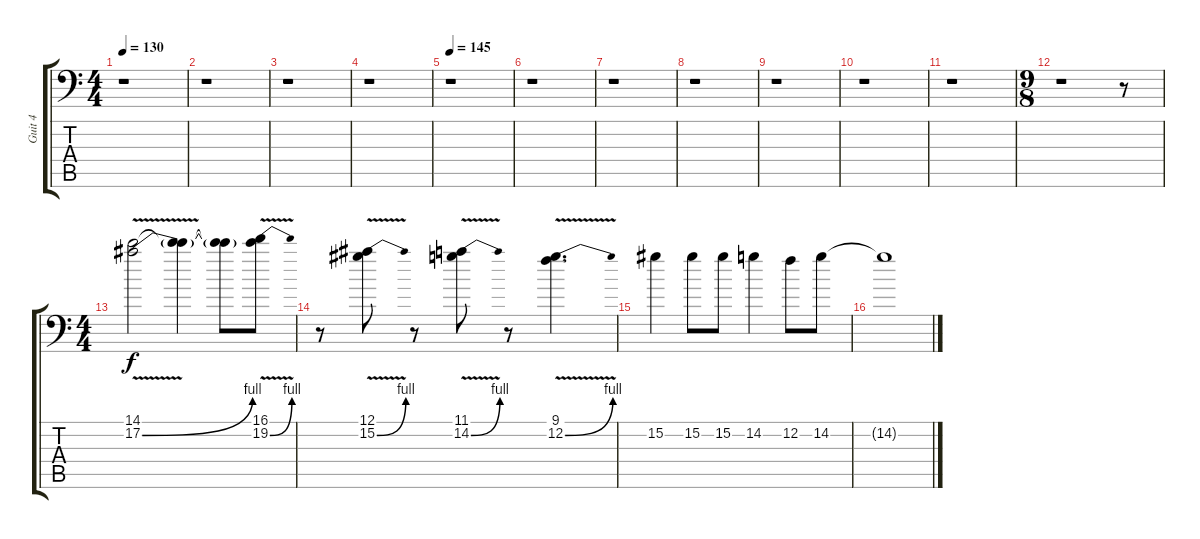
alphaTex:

\track ("Guit 4" "Guit 4") {instrument distortionguitar}
\staff {score tabs}
\tuning (Bb3 F3 Db3 Ab2 Eb2 Bb1) {hide}
\ts (4 4)
\tempo 130
\clef f4
\ks c
r.1{dy f} |
r.1 |
r.1 |
r.1 |
\tempo 145
r.1 |
r.1 |
r.1 |
r.1 |
r.1 |
r.1 |
r.1 |
\ts (9 8)
r.1 r.8 |
\ts (4 4)
(14.1 17.2{be (bend 0 0 60 4) v}).2 (14.1{t} 17.2{t}).4 (14.1{t} 17.2{t}).8 (16.1 19.2{be (bend 0 0 60 4) v}).8 |
r.8 (12.1 15.2{be (bend 0 0 60 4) v}).8 r.8 (11.1 14.2{be (bend 0 0 60 4) v}).8 r.8 (9.1 12.2{be (bend 0 0 60 4) v}).4{d} |
15.2.4 15.2.8 15.2.8 14.2.4 12.2.8 14.2.8 |
14.2{t}.1
